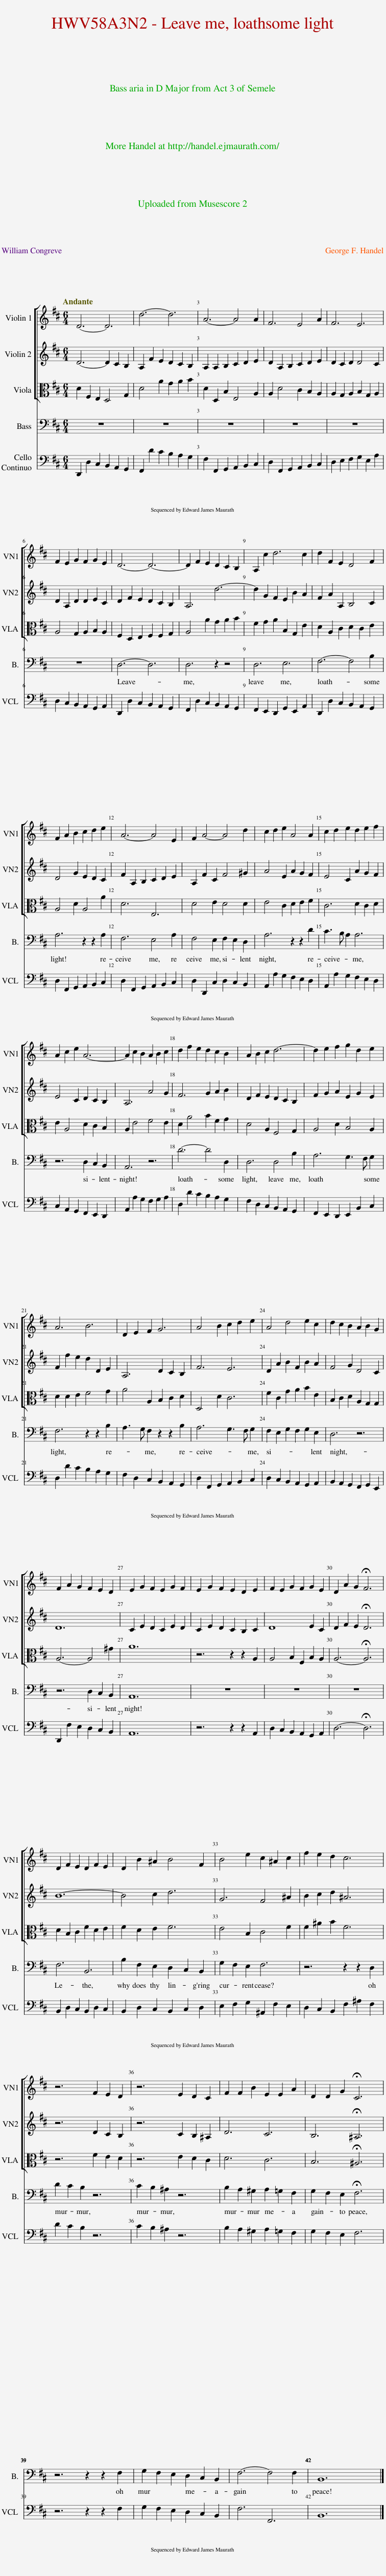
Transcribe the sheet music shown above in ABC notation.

X:1
%%score [ 1 2 3 ] 4 5 6 { ( 7 8 ) | 9 } { ( 10 11 ) | 12 }
L:1/8
Q:1/4=78
M:6/4
I:linebreak $
K:D
V:1 treble
V:2 treble
V:3 alto
V:4 bass
V:5 bass
V:6 bass-8
V:7 treble
V:8 treble
V:9 bass
V:10 treble
V:11 treble
V:12 bass
V:1
 D6- D6 | d6- d6 | A6- A4 A2 | F6 E4 A2 | F6 E6 |$ %5
 F2 E2 G2 F2 G2 E2 | D6- D6- | D2 F2 E2 D2 C2 B,2 | A,2 c2 d6 c2 | d2 F2 E2 D4 F2 |$ %10
 F2 A2 B2 c2 d2 e2 | A6- A4 E2 | F2 A4- A4 d2 | c2 d2 e2 A4 A2 | c2 d2 e2 d2 e2 f2 |$ %15
 A2 c2 e2 A6- | A2 c2 B2 A2 B2 c2 | d2 f2 e2 d2 c2 B2 | A2 B2 c2 d6- | d2 e2 f2 g2 d2 e2 |$ %20
 A6 B6 | D2 E2 F2 G6 | A4 B2 c2 d2 e2 | A4 d4 e2 c2 | d2 c2 B2 A2 B2 G2 |$ %25
 F2 A2 G2 F2 E2 D2 | E2 G2 F2 E2 G2 F2 | E2 G2 F2 E2 D2 E2 | F2 E2 G2 F2 G2 E2 | D2 A2 G2 !fermata!F6 |$ %30
 D2 F2 E2 D2 F2 E2 | D2 B2 ^A2 B4 F2 | B4 e2 c2 ^A2 c2 | f2 e2 d2 c6 |$ z6 F2 E2 D2 | %35
 z6 E2 D2 C2 | F2 F2 B2 E2 E2 A2 | D2 D2 G2 !fermata!C6 |$ z12 | z12 | %40
 z12 | z12 |] %42
V:2
 D6- D2 C2 B,2 | A,2 F2 E2 D2 C2 B,2 | A,2 A,2 B,2 C2 D2 E2 | D2 A,2 B,2 C2 D2 E2 | D2 C2 D2 D4 C2 |$ %5
 D2 A,2 D2 D2 E2 C2 | D2 F2 E2 D2 C2 B,2 | A,6 d6- | d2 G2 F2 E2 B2 A2 | F2 A2 A,2 B,4 C2 |$ %10
 D4 G2 E2 D2 C2 | F2 A,2 B,2 C2 D2 E2 | A,2 F2 C2 F4 ^G2 | A4 E2 A2 G2 F2 | E4 C2 A2 G2 F2 |$ %15
 E4 C2 D2 C2 B,2 | A,6 A4 G2 | F6 G2 A2 B2 | D2 F2 E2 D2 C2 B,2 | F2 G2 A2 E2 G2 E2 |$ %20
 F2 f2 e2 d2 D2 E2 | A,6 D2 C2 B,2 | F6 E6 | D2 A2 B2 F2 B2 A2 | F4 G2 D4 C2 |$ %25
 D12 | C2 E2 D2 C2 E2 D2 | C2 E2 D2 C2 B,2 C2 | D8 E2 C2 | D2 F2 E2 !fermata!D6 |$ %30
 B12- | B4 c2 d6 | G6 F4 ^A2 | B2 c2 d2 ^A6 |$ z6 D2 C2 B,2 | %35
 z6 C2 B,2 ^A,2 | D6 C6 | B,6 !fermata!^A,6 |$ z12 | z12 | %40
 z12 | z12 |] %42
V:3
 D2 F,2 E,2 D,4 G,2 | D4 A2 G2 A2 B2 | D2 D,2 B,2 E,4 A,2 | A,2 D4 C2 B,2 A,2 | A,2 G,2 A,2 B,2 G,2 A,2 |$ %5
 A,4 G,2 A,2 B,2 A,2 | F,2 D,2 E,2 F,2 F,2 G,2 | A,4 A2 G2 A2 B2 | F2 G2 A2 B,2 G,2 E2 | D2 A,2 C2 D2 C2 E2 |$ %10
 A,4 D2 A,4 A2 | D6 E,6 | D4 E2 D4 D2 | E4 C2 D2 E2 F2 | C6 D2 C2 D2 |$ %15
 E2 A,4 D2 C2 B,2 | A,2 E4 F4 E2 | D2 A4 B2 F2 G2 | D4 A,2 F,4 G,2 | A,4 D2 B,4 A,2 |$ %20
 D2 D2 E2 F4 G2 | A4 A,2 B,2 C2 D2 | D,4 D2 C6 | F2 C2 G2 A2 B2 E2 | B,2 C2 D2 A,2 G,2 G,2 |$ %25
 A,6- A,4 ^G2 | A12 | z6 z2 z2 A,2 | A,4 B,2 F,2 B,2 A,2 | A,6- !fermata!A,6 |$ %30
 D2 B,2 C2 F2 D2 E2 | F2 D2 E2 F6 | E4 B,2 C4 F2 | F2 ^A2 B2 F6 |$ z6 F2 E2 D2 | %35
 z6 E2 D2 C2 | D6 C6 | B,6 !fermata!^A,6 |$ z12 | z12 | %40
 z12 | z12 |] %42
V:4
 z12 | z12 | z12 | z12 | z12 |$ %5
 z12 | D,6- D,6 | D,6 z2 z4 | D,6 E,6 | F,6- F,4 B,2 |$ %10
 A,6 z2 z2 A,2 | F,6 E,4 A,2 | F,4 E,2 F,2 E,2 D,2 | A,6 z2 z2 D2 | C3 B, A,2 A,6 |$ %15
 z6 D,2 C,2 B,,2 | A,,6 z6 | D6- D4 D,2 | D,6 D,4 B,2 | A,6 G,3 F, G,2 |$ %20
 F,6 z2 z2 B,2 | A,3 G, F,2 z2 z2 B,2 | A,6 G,3 F, G,2 | F,2 E,2 G,2 F,2 G,2 E,2 | D,6 z6 |$ %25
 z6 D,2 C,2 B,,2 | A,,12 | z12 | z12 | z12 |$ %30
 F,6 B,,6 | B,2 F,2 E,2 D,2 C,2 B,,2 | G,2 F,2 E,2 F,6 | z6 z2 z2 D,2 |$ D2 C2 B,2 z6 | %35
 C2 B,2 ^A,2 z6 | B,2 A,2 ^G,2 A,2 =G,2 F,2 | G,2 F,2 E,2 !fermata!F,6 |$ z6 z2 z2 F,2 | G,2 F,2 E,2 D,2 C,2 B,,2 | %40
 F,6- F,4 F,2 | B,,12 |] %42
V:5
 D,,2 D,2 C,2 B,,2 A,,2 G,,2 | F,,2 D2 C2 B,2 A,2 G,2 | F,2 F,,2 G,,2 A,,2 B,,2 C,2 | D,2 F,,2 G,,2 A,,2 B,,2 C,2 | D,2 E,2 F,2 G,2 E,2 A,2 |$ %5
 D,2 C,2 B,,2 A,,2 G,,2 A,,2 | D,,2 D,2 C,2 B,,2 A,,2 G,,2 | F,,2 D,2 C,2 B,,2 A,,2 G,,2 | F,,2 E,,2 D,,2 G,,2 E,,2 A,,2 | D,,2 D,2 C,2 B,,2 A,,2 G,,2 |$ %10
 D,2 F,,2 G,,2 A,,2 B,,2 C,2 | D,2 F,,2 G,,2 A,,2 B,,2 C,2 | D,2 D,,2 C,2 D,2 C,2 B,,2 | A,,2 A,2 G,2 F,2 E,2 D,2 | A,,2 A,2 G,2 F,2 E,2 D,2 |$ %15
 C,2 A,,2 G,,2 F,,2 E,,2 D,,2 | A,,2 A,2 G,2 F,2 G,2 A,2 | D,2 D2 C2 B,2 A,2 G,2 | F,2 D,2 C,2 B,,2 A,,2 G,,2 | F,,2 E,,2 D,,2 E,,2 B,,2 C,2 |$ %20
 D,2 D2 C2 B,2 A,2 G,2 | F,2 D,2 C,2 B,,2 A,,2 G,,2 | D,2 F,,2 G,,2 A,,2 B,,2 C,2 | D,2 C,2 B,,2 A,,2 G,,2 A,,2 | B,,2 A,,2 G,,2 F,,2 G,,2 E,,2 |$ %25
 D,,2 F,2 E,2 D,2 C,2 B,,2 | A,,12 | z6 z2 z2 A,,2 | D,2 C,2 B,,2 A,,2 G,,2 A,,2 | D,6- !fermata!D,6 |$ %30
 B,,2 D,2 C,2 B,,2 D,2 C,2 | B,,2 D,2 C,2 B,,2 C,2 D,2 | E,2 F,2 G,2 ^A,,2 F,2 E,2 | D,2 C,2 B,,2 F,2 ^A,2 F,2 |$ D2 C2 B,2 z6 | %35
 C2 B,2 ^A,2 z6 | B,2 A,2 ^G,2 A,2 =G,2 F,2 | G,2 F,2 E,2 F,6 |$ z6 z2 z2 F,2 | G,2 F,2 E,2 D,2 C,2 B,,2 | %40
 F,6 F,,6 | B,,12 |] %42
V:6
 D,2 D,2 C,2 B,,2 A,,2 G,,2 | F,,2 D2 C2 B,2 A,2 G,2 | F,2 F,,2 G,,2 A,,2 B,,2 C,2 | D,2 F,,2 G,,2 A,,2 B,,2 C,2 | D,2 E,2 F,2 G,2 E,2 A,2 |$ %5
 D,2 C,2 B,,2 A,,2 G,,2 A,,2 | D,2 D,2 C,2 B,,2 A,,2 G,,2 | F,,2 D,2 C,2 B,,2 A,,2 G,,2 | F,2 E,2 D,2 G,,2 E,,2 A,,2 | D,2 D,2 C,2 B,,2 A,,2 G,,2 |$ %10
 D,2 F,,2 G,,2 A,,2 B,,2 C,2 | D,2 F,,2 G,,2 A,,2 B,,2 C,2 | D,2 D,2 C,2 D,2 C,2 B,,2 | A,,2 A,2 G,2 F,2 E,2 D,2 | A,,2 A,2 G,2 F,2 E,2 D,2 |$ %15
 C,2 A,,2 G,,2 F,,2 E,,2 D,2 | A,2 A,2 G,2 F,2 G,2 A,2 | D,2 D2 C2 B,2 A,2 G,2 | F,2 D,2 C,2 B,,2 A,,2 G,2 | F,2 E,2 D,2 E,2 B,,2 C,2 |$ %20
 D,2 D2 C2 B,2 A,2 G,2 | F,2 D,2 C,2 B,,2 A,,2 G,,2 | D,2 F,,2 G,,2 A,,2 B,,2 C,2 | D,2 C,2 B,,2 A,,2 G,,2 A,,2 | B,,2 A,,2 G,,2 F,,2 G,,2 E,,2 |$ %25
 D,2 F,2 E,2 D,2 C,2 B,,2 | A,,12 | z6 z2 z2 A,,2 | D,2 C,2 B,,2 A,,2 G,,2 A,,2 | D,6- !fermata!D,6 |$ %30
 B,,2 D,2 C,2 B,,2 D,2 C,2 | B,,2 D,2 C,2 B,,2 C,2 D,2 | E,2 F,2 G,2 ^A,,2 F,2 E,2 | D,2 C,2 B,,2 F,2 ^A,2 F,2 |$ D2 C2 B,2 z6 | %35
 C2 B,2 ^A,2 z6 | B,2 A,2 ^G,2 A,2 =G,2 F,2 | G,2 F,2 E,2 F,6 |$ z6 z2 z2 F,2 | G,2 F,2 E,2 D,2 C,2 B,,2 | %40
 F,6 F,,6 | B,,12 |] %42
V:7
 D6- D2 C2 B,2 | D2 F2 A2 G2 A2 z2 | A,2 A,2 B,2 C2 D2 E2 | D2 A,2 B,2 C2 D2 E2 | D2 C2 D2 D4 C2 |$ %5
 D2 A,2 D2 D2 E2 C2 | D2 F2 E2 D2 C2 B,2 | A,6 D6- | D2 G2 F2 E2 B2 A2 | F2 A2 A,2 B,4 C2 |$ %10
 D4 G2 E2 D2 C2 | F2 A,2 B,2 C2 D2 E2 | A2 F2 c2 F4 ^G2 | A4 E2 A2 G2 F2 | E4 C2 A2 G2 F2 |$ %15
 E4 C2 D2 C2 B,2 | A,6 A4 G2 | F6 G2 A2 B2 | D2 F2 E2 D2 C2 B,2 | F2 G2 A2 E2 G2 E2 |$ %20
 [DF]2 F2 E2 F4 G2 | A4 A,2 B,2 C2 D2 | [DF]4 D2 [CE]6 | D2 A2 B2 F2 B2 A2 | F4 G2 D4 C2 |$ %25
 D12 | A12 | C2 E2 D2 C2 B,2 C2 | D8 E2 C2 | D2 F2 E2 D6 |$ %30
 D2 B,2 C2 F2 D2 E2 | z4 c2 d6 | G6 F4 ^A2 | B2 c2 d2 ^A6 |$ z4 z2 F2 E2 D2 | %35
 z4 z2 E2 D2 C2 | D6 C6 | B,6 !fermata!^A,6 |$ z6 z2 z2 [^Acf]2 | [Bdg]2 [^Acf]2 [Ace]2 [FBd]2 [EAc]2 [DFB]2 | %40
 [Bdf]6 [^Acf]6 | [DB]12 |] %42
V:8
 x2 F,2 E,2 D,4 G,2 | A,2 x2 E2 D2 C2 B,2 | D2 D2 B,2 E,4 A,2 | A,2 D4 x2 B,2 A,2 | A,2 G,2 A,2 B,2 G,2 A,2 |$ %5
 A,4 G,2 A,2 B,2 A,2 | F,2 z2 E,2 F,2 F,2 G,2 | x4 A2 G2 A2 B2 | F2 G2 A2 B,2 G,2 E2 | D2 A,2 C2 D2 C2 E2 |$ %10
 A,4 D2 A,4 A,2 | D6 E,6 | D4 E2 D4 D2 | E4 C2 D2 E2 F2 | C6 D2 C2 D2 |$ %15
 x2 A,4 D2 C2 B,2 | x2 E4 F4 E2 | D2 A4 B2 F2 G2 | x4 A,2 F,4 G,2 | A,4 D2 B,4 A,2 |$ %20
 D2 D2 E2 D2 D2 E2 | A,6 D2 C2 B,2 | x12 | F2 C2 G2 A2 B2 E2 | B,2 C2 D2 A,2 G,2 G,2 |$ %25
 A,6- A,4 ^G2 | C2 E2 D2 C2 E2 D2 | x10 A,2 | A,4 B,2 F,2 B,2 A,2 | A,6- A,6 |$ %30
 x12 | x4 E2 F6 | E4 B,2 C4 F2 | F2 ^A2 B2 F6 |$ z6 D2 C2 B,2 | %35
 z6 C2 B,2 ^A,2 | x12 | x12 |$ x12 | x12 | %40
 x12 | x12 |] %42
V:9
 [D,,A,,F,]2 D,2 C,2 B,,2 A,,2 G,,2 | F,,2 D2 C2 B,2 A,2 G,2 | F,2 F,,2 G,,2 A,,2 B,,2 C,2 | D,2 F,,2 G,,2 A,,2 B,,2 C,2 | D,2 E,2 F,2 G,2 E,2 A,2 |$ %5
 D,2 C,2 B,,2 A,,2 G,,2 A,,2 | D,,2 D,2 C,2 B,,2 A,,2 G,,2 | F,,2 D,2 C,2 B,,2 A,,2 G,,2 | F,,2 E,,2 D,,2 G,,2 E,,2 A,,2 | D,,2 D,2 C,2 B,,2 A,,2 G,,2 |$ %10
 D,2 F,,2 G,,2 A,,2 B,,2 C,2 | D,2 F,,2 G,,2 A,,2 B,,2 C,2 | D,2 D,,2 C,2 D,2 C,2 B,,2 | A,,2 A,2 G,2 F,2 E,2 D,2 | A,,2 A,2 G,2 F,2 E,2 D,2 |$ %15
 C,2 A,,2 G,,2 F,,2 E,,2 D,,2 | A,,2 A,2 G,2 F,2 G,2 A,2 | D,2 D2 C2 B,2 A,2 G,2 | F,2 D,2 C,2 B,,2 A,,2 G,,2 | F,,2 E,,2 D,,2 E,,2 B,,2 C,2 |$ %20
 D,2 D2 C2 B,2 A,2 G,2 | F,2 D,2 C,2 B,,2 A,,2 G,,2 | D,2 F,,2 G,,2 A,,2 B,,2 C,2 | D,2 C,2 B,,2 A,,2 G,,2 A,,2 | B,,2 A,,2 G,,2 F,,2 G,,2 E,,2 |$ %25
 D,,2 F,2 E,2 D,2 C,2 B,,2 | A,,12 | z6 z2 z2 A,,2 | D,2 C,2 B,,2 A,,2 G,,2 A,,2 | D,6- !fermata!D,6 |$ %30
 B,,2 D,2 C,2 B,,2 D,2 C,2 | B,,2 D,2 C,2 B,,2 C,2 D,2 | E,2 F,2 G,2 ^A,,2 F,2 E,2 | D,2 C,2 B,,2 F,2 ^A,2 F,2 |$ D2 C2 B,2 z6 | %35
 C2 B,2 ^A,2 z6 | B,2 A,2 ^G,2 A,2 =G,2 F,2 | G,2 F,2 E,2 F,6 |$ z6 z2 z2 F,2 | G,2 F,2 E,2 D,2 C,2 B,,2 | %40
 F,6 F,,6 | [B,,F,]12 |] %42
V:10
 D6- D2 C2 B,2 | D2 F2 A2 G2 A2 z2 | A,2 A,2 B,2 C2 D2 E2 | D2 A,2 B,2 C2 D2 E2 | D2 C2 D2 D4 C2 |$ %5
 D2 A,2 D2 D2 E2 C2 | D2 F2 E2 D2 C2 B,2 | A,6 D6- | D2 G2 F2 E2 B2 A2 | F2 A2 A,2 B,4 C2 |$ %10
 D4 G2 E2 D2 C2 | F2 A,2 B,2 C2 D2 E2 | A,2 F,2 C2 F4 ^G2 | A4 E2 A2 G2 F2 | E4 C2 A2 G2 F2 |$ %15
 E4 C2 D2 C2 B,2 | A,6 A4 G2 | F6 G2 A2 B2 | D2 F2 E2 D2 C2 B,2 | F2 G,2 [A,D]2 E2 G,2 E2 |$ %20
 [DF]2 F2 E2 F4 G2 | A4 A,2 B,2 C2 D2 | D4 D2 C6 | [DF]2 A2 B2 F2 B2 A2 | F4 G2 D4 C2 |$ %25
 D12 | C2 E2 D2 C2 E2 D2 | C2 E2 D2 C2 B,2 C2 | D8 E2 C2 | D2 F2 E2 D6 |$ %30
 D2 B,2 C2 F2 D2 E2 | z4 c2 d6 | G6 F4 ^A2 | B2 c2 d2 ^A6 |$ z6 D2 C2 B,2 | %35
 z4 z2 E2 D2 C2 | D6 C6 | B,6 ^A,6 |$ z6 z2 z2 [^A,CF]2 | [B,DG]2 [^A,CF]2 [A,CE]2 [F,B,D]2 [E,A,C]2 [D,F,B,]2 | %40
 [B,DF]6 [^A,CF]6 | [DB]12 |] %42
V:11
 x2 F,2 E,2 D,4 G,2 | A,2 x2 E2 D2 C2 B,2 | D2 D,2 B,2 E,4 A,2 | A,2 D4 x2 B,2 A,2 | A,2 G,2 A,2 B,2 G,2 A,2 |$ %5
 A,4 G,2 A,2 B,2 A,2 | F,2 z2 E,2 F,2 F,2 G,2 | x4 A2 G,2 A,2 B,2 | F2 G2 A2 B,2 G,2 E2 | D2 A,2 C2 D2 C2 E2 |$ %10
 A,4 D2 A,4 A,2 | D6 E,6 | D4 E2 D4 D2 | E4 C2 D2 E2 F2 | C6 D2 C2 D2 |$ %15
 x2 A,4 D2 C2 B,2 | x2 E4 F4 E2 | D2 A4 B2 F2 G2 | x4 A,2 F,4 G,2 | A,4 x2 B,4 A,2 |$ %20
 x4 E2 D2 D2 E2 | A,6 D,2 C2 B,2 | F,6 E,6 | x2 C2 G2 A,2 B2 E2 | B,2 C2 D2 A,2 G,2 G,2 |$ %25
 A,6- A,4 ^G2 | A,12 | x10 A,2 | A,4 B,2 F,2 B,2 A,2 | A,6- A,6 |$ %30
 x12 | x4 E2 F6 | E4 B,2 C4 F2 | F2 ^A2 B2 F6 |$ x6 F2 E2 D2 | %35
 z6 C2 B,2 ^A,2 | x12 | x12 |$ x12 | x12 | %40
 x12 | x12 |] %42
V:12
 [D,,A,,F,]2 D,2 C,2 B,,2 A,,2 G,,2 | F,,2 D2 C2 B,2 A,2 G,2 | F,2 F,,2 G,,2 A,,2 B,,2 C,2 | D,2 F,,2 G,,2 A,,2 B,,2 C,2 | D,2 E,2 F,2 G,2 E,2 A,2 |$ %5
 D,2 C,2 B,,2 A,,2 G,,2 A,,2 | D,,2 D,2 C,2 B,,2 A,,2 G,,2 | F,,2 D,2 C,2 B,,2 A,,2 G,,2 | F,,2 E,,2 D,,2 G,,2 E,,2 A,,2 | D,,2 D,2 C,2 B,,2 A,,2 G,,2 |$ %10
 D,2 F,,2 G,,2 A,,2 B,,2 C,2 | D,2 F,,2 G,,2 A,,2 B,,2 C,2 | D,2 D,,2 C,2 D,2 C,2 B,,2 | A,,2 A,2 G,2 F,2 E,2 D,2 | A,,2 A,2 G,2 F,2 E,2 D,2 |$ %15
 C,2 A,,2 G,,2 F,,2 E,,2 D,,2 | A,,2 A,2 G,2 F,2 G,2 A,2 | D,2 D2 C2 B,2 A,2 G,2 | F,2 D,2 C,2 B,,2 A,,2 G,,2 | F,,2 E,,2 D,,2 E,,2 B,,2 C,2 |$ %20
 D,2 D2 C2 B,2 A,2 G,2 | F,2 D,2 C,2 B,,2 A,,2 G,,2 | D,2 F,,2 G,,2 A,,2 B,,2 C,2 | D,2 C,2 B,,2 A,,2 G,,2 A,,2 | B,,2 A,,2 G,,2 F,,2 G,,2 E,,2 |$ %25
 D,,2 F,2 E,2 D,2 C,2 B,,2 | A,,12 | z6 z2 z2 A,,2 | D,2 C,2 B,,2 A,,2 G,,2 A,,2 | D,6- !fermata!D,6 |$ %30
 B,,2 D,2 C,2 B,,2 D,2 C,2 | B,,2 D,2 C,2 B,,2 C,2 D,2 | E,2 F,2 G,2 ^A,,2 F,2 E,2 | D,2 C,2 B,,2 F,2 ^A,2 F,2 |$ D2 C2 B,2 z6 | %35
 C2 B,2 ^A,2 z6 | B,2 A,2 ^G,2 A,2 =G,2 F,2 | G,2 F,2 E,2 F,6 |$ z6 z2 z2 F,2 | G,2 F,2 E,2 D,2 C,2 B,,2 | %40
 F,6 F,,6 | B,,12 |] %42
